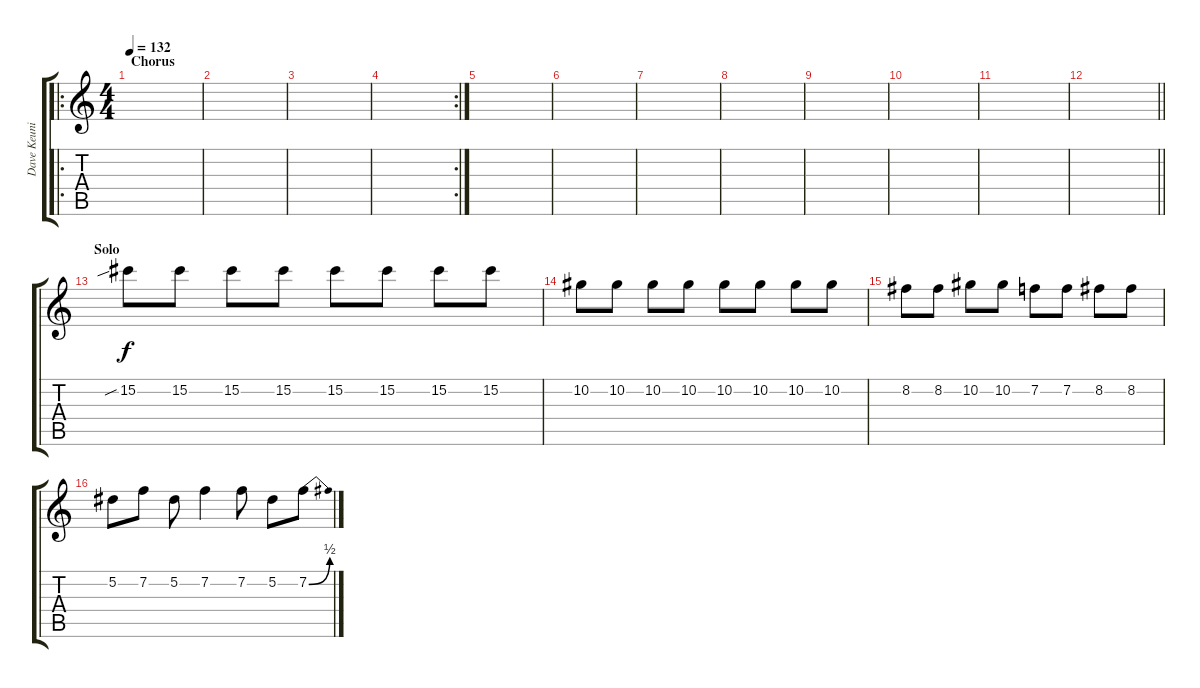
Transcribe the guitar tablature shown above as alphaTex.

\track ("Dave Keuning" "Dave Keuni") {instrument electricguitarmuted}
\staff {score tabs}
\tuning (Eb4 Bb3 Gb3 Db3 Ab2 Eb2) {hide}
\ro
\ts (4 4)
\section ("" "Chorus")
\tempo 132
\clef g2
\ks c
|
|
|
\rc 2
|
|
|
|
|
|
|
|
\barLineRight lightlight
|
\section ("" "Solo")
15.2{sib}.8{volume 16 instrument distortionguitar} 15.2.8 15.2.8 15.2.8 15.2.8 15.2.8 15.2.8 15.2.8 |
10.2.8 10.2.8 10.2.8 10.2.8 10.2.8 10.2.8 10.2.8 10.2.8 |
8.2.8 8.2.8 10.2.8 10.2.8 7.2.8 7.2.8 8.2.8 8.2.8 |
5.2.8 7.2.8 5.2.8 7.2.4 7.2.8 5.2.8 7.2{be (bend 0 0 60 2)}.8
